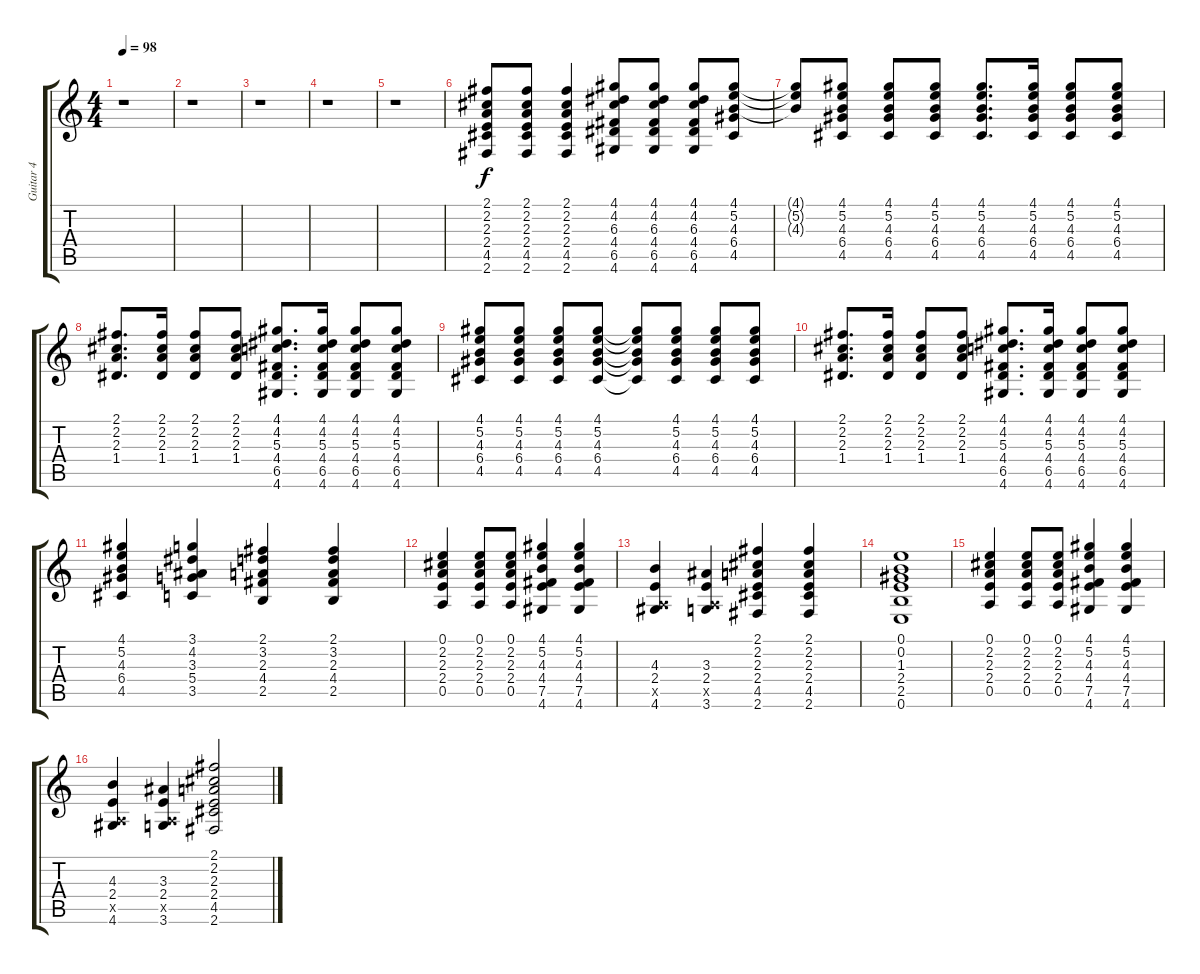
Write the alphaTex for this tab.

\track ("Guitar 4" "Guitar 4") {instrument acousticguitarsteel}
\staff {score tabs}
\tuning (E4 B3 G3 D3 A2 E2) {hide}
\ts (4 4)
\tempo 98
\clef g2
\ks c
r.1{dy f} |
r.1 |
r.1 |
r.1 |
r.1 |
(2.1 2.2 2.3 2.4 4.5 2.6).8 (2.1 2.2 2.3 2.4 4.5 2.6).8 (2.1 2.2 2.3 2.4 4.5 2.6).4 (4.1 4.2 6.3 4.4 6.5 4.6).8 (4.1 4.2 6.3 4.4 6.5 4.6).8 (4.1 4.2 6.3 4.4 6.5 4.6).8 (4.1 5.2 4.3 6.4 4.5).8 |
(4.1{t} 5.2{t} 4.3{t}).8 (4.1 5.2 4.3 6.4 4.5).8 (4.1 5.2 4.3 6.4 4.5).8 (4.1 5.2 4.3 6.4 4.5).8 (4.1 5.2 4.3 6.4 4.5).8{d} (4.1 5.2 4.3 6.4 4.5).16 (4.1 5.2 4.3 6.4 4.5).8 (4.1 5.2 4.3 6.4 4.5).8 |
(2.1 2.2 2.3 1.4).8{d} (2.1 2.2 2.3 1.4).16 (2.1 2.2 2.3 1.4).8 (2.1 2.2 2.3 1.4).8 (4.1 4.2 5.3 4.4 6.5 4.6).8{d} (4.1 4.2 5.3 4.4 6.5 4.6).16 (4.1 4.2 5.3 4.4 6.5 4.6).8 (4.1 4.2 5.3 4.4 6.5 4.6).8 |
(4.1 5.2 4.3 6.4 4.5).8 (4.1 5.2 4.3 6.4 4.5).8 (4.1 5.2 4.3 6.4 4.5).8 (4.1 5.2 4.3 6.4 4.5).8 (4.1{t} 5.2{t} 4.3{t} 6.4{t} 4.5{t}).8 (4.1 5.2 4.3 6.4 4.5).8 (4.1 5.2 4.3 6.4 4.5).8 (4.1 5.2 4.3 6.4 4.5).8 |
(2.1 2.2 2.3 1.4).8{d} (2.1 2.2 2.3 1.4).16 (2.1 2.2 2.3 1.4).8 (2.1 2.2 2.3 1.4).8 (4.1 4.2 5.3 4.4 6.5 4.6).8{d} (4.1 4.2 5.3 4.4 6.5 4.6).16 (4.1 4.2 5.3 4.4 6.5 4.6).8 (4.1 4.2 5.3 4.4 6.5 4.6).8 |
(4.1 5.2 4.3 6.4 4.5).4 (3.1 4.2 3.3 5.4 3.5).4 (2.1 3.2 2.3 4.4 2.5).4 (2.1 3.2 2.3 4.4 2.5).4 |
(0.1 2.2 2.3 2.4 0.5).4 (0.1 2.2 2.3 2.4 0.5).8 (0.1 2.2 2.3 2.4 0.5).8 (4.1 5.2 4.3 4.4 7.5 4.6).4 (4.1 5.2 4.3 4.4 7.5 4.6).4 |
(4.3 2.4 0.5{x} 4.6).4 (3.3 2.4 0.5{x} 3.6).4 (2.1 2.2 2.3 2.4 4.5 2.6).4 (2.1 2.2 2.3 2.4 4.5 2.6).4 |
(0.1 0.2 1.3 2.4 2.5 0.6).1 |
(0.1 2.2 2.3 2.4 0.5).4 (0.1 2.2 2.3 2.4 0.5).8 (0.1 2.2 2.3 2.4 0.5).8 (4.1 5.2 4.3 4.4 7.5 4.6).4 (4.1 5.2 4.3 4.4 7.5 4.6).4 |
(4.3 2.4 0.5{x} 4.6).4 (3.3 2.4 0.5{x} 3.6).4 (2.1 2.2 2.3 2.4 4.5 2.6).2
